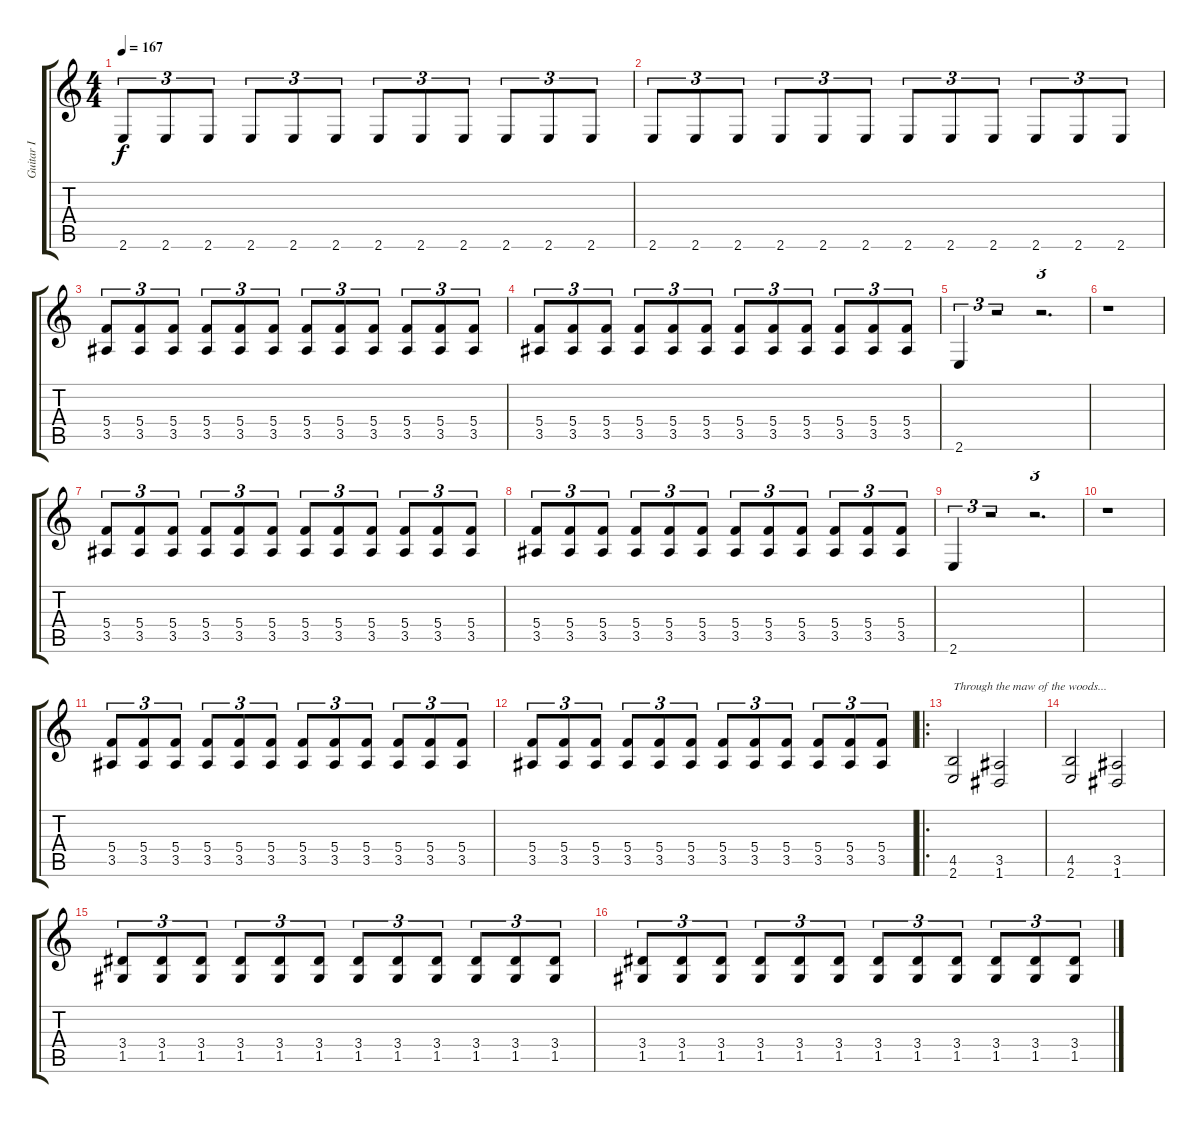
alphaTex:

\track ("Guitar I" "Guitar I") {instrument distortionguitar}
\staff {score tabs}
\tuning (D4 A3 F3 C3 G2 D2) {hide}
\ts (4 4)
\tempo 167
\clef g2
\ks c
2.6.8{tu (3 2) dy f} 2.6.8{tu (3 2)} 2.6.8{tu (3 2)} 2.6.8{tu (3 2)} 2.6.8{tu (3 2)} 2.6.8{tu (3 2)} 2.6.8{tu (3 2)} 2.6.8{tu (3 2)} 2.6.8{tu (3 2)} 2.6.8{tu (3 2)} 2.6.8{tu (3 2)} 2.6.8{tu (3 2)} |
2.6.8{tu (3 2)} 2.6.8{tu (3 2)} 2.6.8{tu (3 2)} 2.6.8{tu (3 2)} 2.6.8{tu (3 2)} 2.6.8{tu (3 2)} 2.6.8{tu (3 2)} 2.6.8{tu (3 2)} 2.6.8{tu (3 2)} 2.6.8{tu (3 2)} 2.6.8{tu (3 2)} 2.6.8{tu (3 2)} |
(5.4 3.5).8{tu (3 2)} (5.4 3.5).8{tu (3 2)} (5.4 3.5).8{tu (3 2)} (5.4 3.5).8{tu (3 2)} (5.4 3.5).8{tu (3 2)} (5.4 3.5).8{tu (3 2)} (5.4 3.5).8{tu (3 2)} (5.4 3.5).8{tu (3 2)} (5.4 3.5).8{tu (3 2)} (5.4 3.5).8{tu (3 2)} (5.4 3.5).8{tu (3 2)} (5.4 3.5).8{tu (3 2)} |
(5.4 3.5).8{tu (3 2)} (5.4 3.5).8{tu (3 2)} (5.4 3.5).8{tu (3 2)} (5.4 3.5).8{tu (3 2)} (5.4 3.5).8{tu (3 2)} (5.4 3.5).8{tu (3 2)} (5.4 3.5).8{tu (3 2)} (5.4 3.5).8{tu (3 2)} (5.4 3.5).8{tu (3 2)} (5.4 3.5).8{tu (3 2)} (5.4 3.5).8{tu (3 2)} (5.4 3.5).8{tu (3 2)} |
2.6.4{tu (3 2)} r.2{tu (3 2)} r.2{d tu (3 2)} |
r.1 |
(5.4 3.5).8{tu (3 2)} (5.4 3.5).8{tu (3 2)} (5.4 3.5).8{tu (3 2)} (5.4 3.5).8{tu (3 2)} (5.4 3.5).8{tu (3 2)} (5.4 3.5).8{tu (3 2)} (5.4 3.5).8{tu (3 2)} (5.4 3.5).8{tu (3 2)} (5.4 3.5).8{tu (3 2)} (5.4 3.5).8{tu (3 2)} (5.4 3.5).8{tu (3 2)} (5.4 3.5).8{tu (3 2)} |
(5.4 3.5).8{tu (3 2)} (5.4 3.5).8{tu (3 2)} (5.4 3.5).8{tu (3 2)} (5.4 3.5).8{tu (3 2)} (5.4 3.5).8{tu (3 2)} (5.4 3.5).8{tu (3 2)} (5.4 3.5).8{tu (3 2)} (5.4 3.5).8{tu (3 2)} (5.4 3.5).8{tu (3 2)} (5.4 3.5).8{tu (3 2)} (5.4 3.5).8{tu (3 2)} (5.4 3.5).8{tu (3 2)} |
2.6.4{tu (3 2)} r.2{tu (3 2)} r.2{d tu (3 2)} |
r.1 |
(5.4 3.5).8{tu (3 2)} (5.4 3.5).8{tu (3 2)} (5.4 3.5).8{tu (3 2)} (5.4 3.5).8{tu (3 2)} (5.4 3.5).8{tu (3 2)} (5.4 3.5).8{tu (3 2)} (5.4 3.5).8{tu (3 2)} (5.4 3.5).8{tu (3 2)} (5.4 3.5).8{tu (3 2)} (5.4 3.5).8{tu (3 2)} (5.4 3.5).8{tu (3 2)} (5.4 3.5).8{tu (3 2)} |
(5.4 3.5).8{tu (3 2)} (5.4 3.5).8{tu (3 2)} (5.4 3.5).8{tu (3 2)} (5.4 3.5).8{tu (3 2)} (5.4 3.5).8{tu (3 2)} (5.4 3.5).8{tu (3 2)} (5.4 3.5).8{tu (3 2)} (5.4 3.5).8{tu (3 2)} (5.4 3.5).8{tu (3 2)} (5.4 3.5).8{tu (3 2)} (5.4 3.5).8{tu (3 2)} (5.4 3.5).8{tu (3 2)} |
\ro
(4.5 2.6).2{txt "Through the maw of the woods..."} (3.5 1.6).2 |
(4.5 2.6).2 (3.5 1.6).2 |
(3.4 1.5).8{tu (3 2)} (3.4 1.5).8{tu (3 2)} (3.4 1.5).8{tu (3 2)} (3.4 1.5).8{tu (3 2)} (3.4 1.5).8{tu (3 2)} (3.4 1.5).8{tu (3 2)} (3.4 1.5).8{tu (3 2)} (3.4 1.5).8{tu (3 2)} (3.4 1.5).8{tu (3 2)} (3.4 1.5).8{tu (3 2)} (3.4 1.5).8{tu (3 2)} (3.4 1.5).8{tu (3 2)} |
(3.4 1.5).8{tu (3 2)} (3.4 1.5).8{tu (3 2)} (3.4 1.5).8{tu (3 2)} (3.4 1.5).8{tu (3 2)} (3.4 1.5).8{tu (3 2)} (3.4 1.5).8{tu (3 2)} (3.4 1.5).8{tu (3 2)} (3.4 1.5).8{tu (3 2)} (3.4 1.5).8{tu (3 2)} (3.4 1.5).8{tu (3 2)} (3.4 1.5).8{tu (3 2)} (3.4 1.5).8{tu (3 2)}
